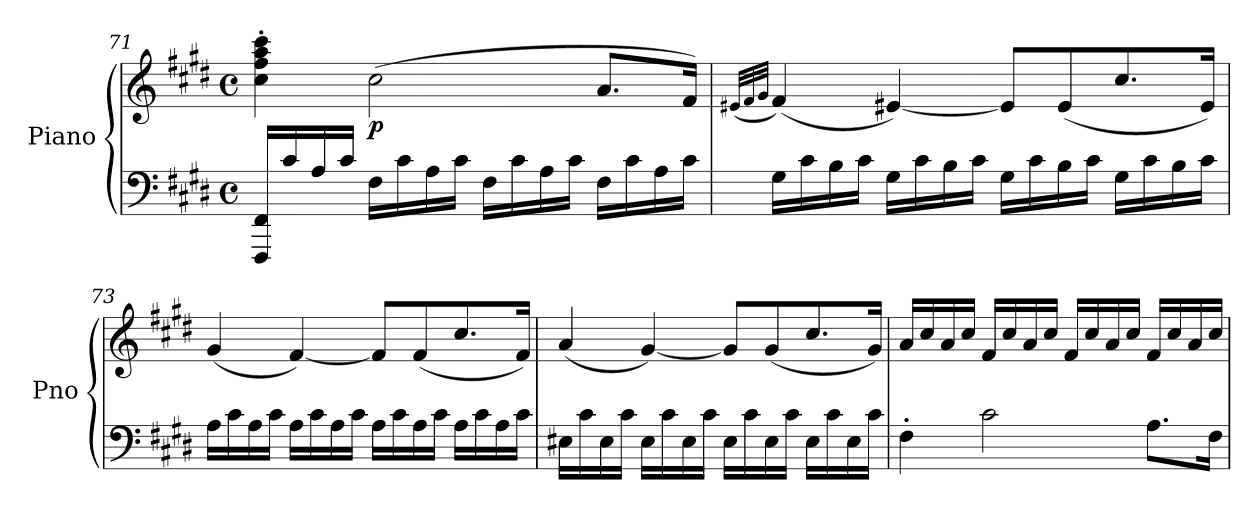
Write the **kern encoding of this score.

**kern	**kern	**dynam
*part1	*part1	*part1
*staff2	*staff1	*staff1/2
*I"Piano	*	*
*I'Pno	*	*
*clefF4	*clefG2	*
*k[f#c#g#d#]	*k[f#c#g#d#]	*
*M4/4	*M4/4	*
*met(c)	*met(c)	*
=71	=71	=71
16FFF#/ 16FF#/LL	4cc#\' 4ff#\' 4aa\' 4ccc#\'	.
16c#/	.	.
16A/	.	.
16c#/JJ	.	.
!	!	!LO:DY:b
16F#\LL	(2cc#\	p
16c#\	.	.
16A\	.	.
16c#\JJ	.	.
16F#\LL	.	.
16c#\	.	.
16A\	.	.
16c#\JJ	.	.
16F#\LL	8.a/L	.
16c#\	.	.
16A\	.	.
16c#\JJ	16f#/Jk)	.
=72	=72	=72
.	(32qe#X/LLL	.
.	32qf#/	.
.	32qg#/JJJ	.
16G#\LL	(4f#/)	.
16c#\	.	.
16B\	.	.
16c#\JJ	.	.
16G#\LL	[4e#/)	.
16c#\	.	.
16B\	.	.
16c#\JJ	.	.
16G#\LL	8e#/L]	.
16c#\	.	.
16B\	(8e#/	.
16c#\JJ	.	.
16G#\LL	8.cc#/	.
16c#\	.	.
16B\	.	.
16c#\JJ	16e#/Jk)	.
!!LO:LB:g=z
=73	=73	=73
16A\LL	(4g#/	.
16c#\	.	.
16A\	.	.
16c#\JJ	.	.
16A\LL	[4f#/)	.
16c#\	.	.
16A\	.	.
16c#\JJ	.	.
16A\LL	8f#/L]	.
16c#\	.	.
16A\	(8f#/	.
16c#\JJ	.	.
16A\LL	8.cc#/	.
16c#\	.	.
16A\	.	.
16c#\JJ	16f#/Jk)	.
=74	=74	=74
16E#X\LL	(4a/	.
16c#\	.	.
16E#\	.	.
16c#\JJ	.	.
16E#\LL	[4g#/)	.
16c#\	.	.
16E#\	.	.
16c#\JJ	.	.
16E#\LL	8g#/L]	.
16c#\	.	.
16E#\	(8g#/	.
16c#\JJ	.	.
16E#\LL	8.cc#/	.
16c#\	.	.
16E#\	.	.
16c#\JJ	16g#/Jk)	.
=75	=75	=75
4F#'\	16a/LL	.
.	16cc#/	.
.	16a/	.
.	16cc#/JJ	.
2c#\	16f#/LL	.
.	16cc#/	.
.	16a/	.
.	16cc#/JJ	.
.	16f#/LL	.
.	16cc#/	.
.	16a/	.
.	16cc#/JJ	.
8.A\L	16f#/LL	.
.	16cc#/	.
.	16a/	.
16F#\Jk	16cc#/JJ	.
=	=	=
*-	*-	*-
